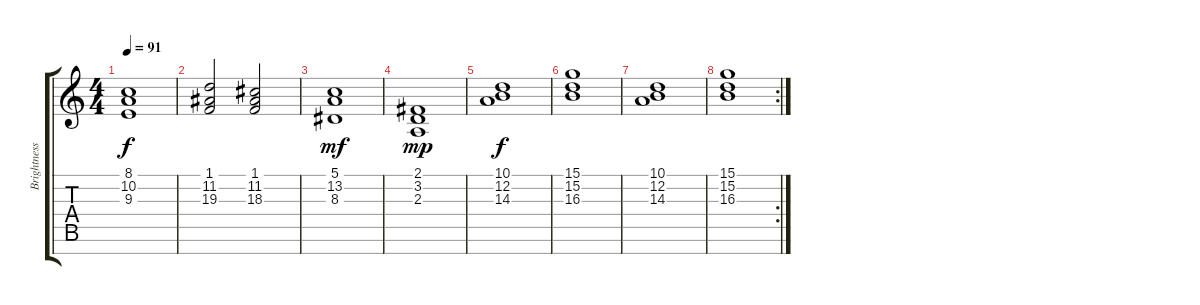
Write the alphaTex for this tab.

\track ("Brightness" "Brightness") {instrument fx5brightness}
\staff {score tabs}
\tuning (E4 B3 G3 D3 A2 E2 B1) {hide}
\ts (4 4)
\tempo 91
\clef g2
\ks c
(8.1 10.2 9.3).1{dy f} |
(1.1 11.2 19.3).2 (1.1 11.2 18.3).2 |
(5.1 13.2 8.3).1{dy mf} |
(2.1 3.2 2.3).1{dy mp} |
(10.1 12.2 14.3).1{dy f} |
(15.1 15.2 16.3).1 |
(10.1 12.2 14.3).1 |
\rc 2
(15.1 15.2 16.3).1
